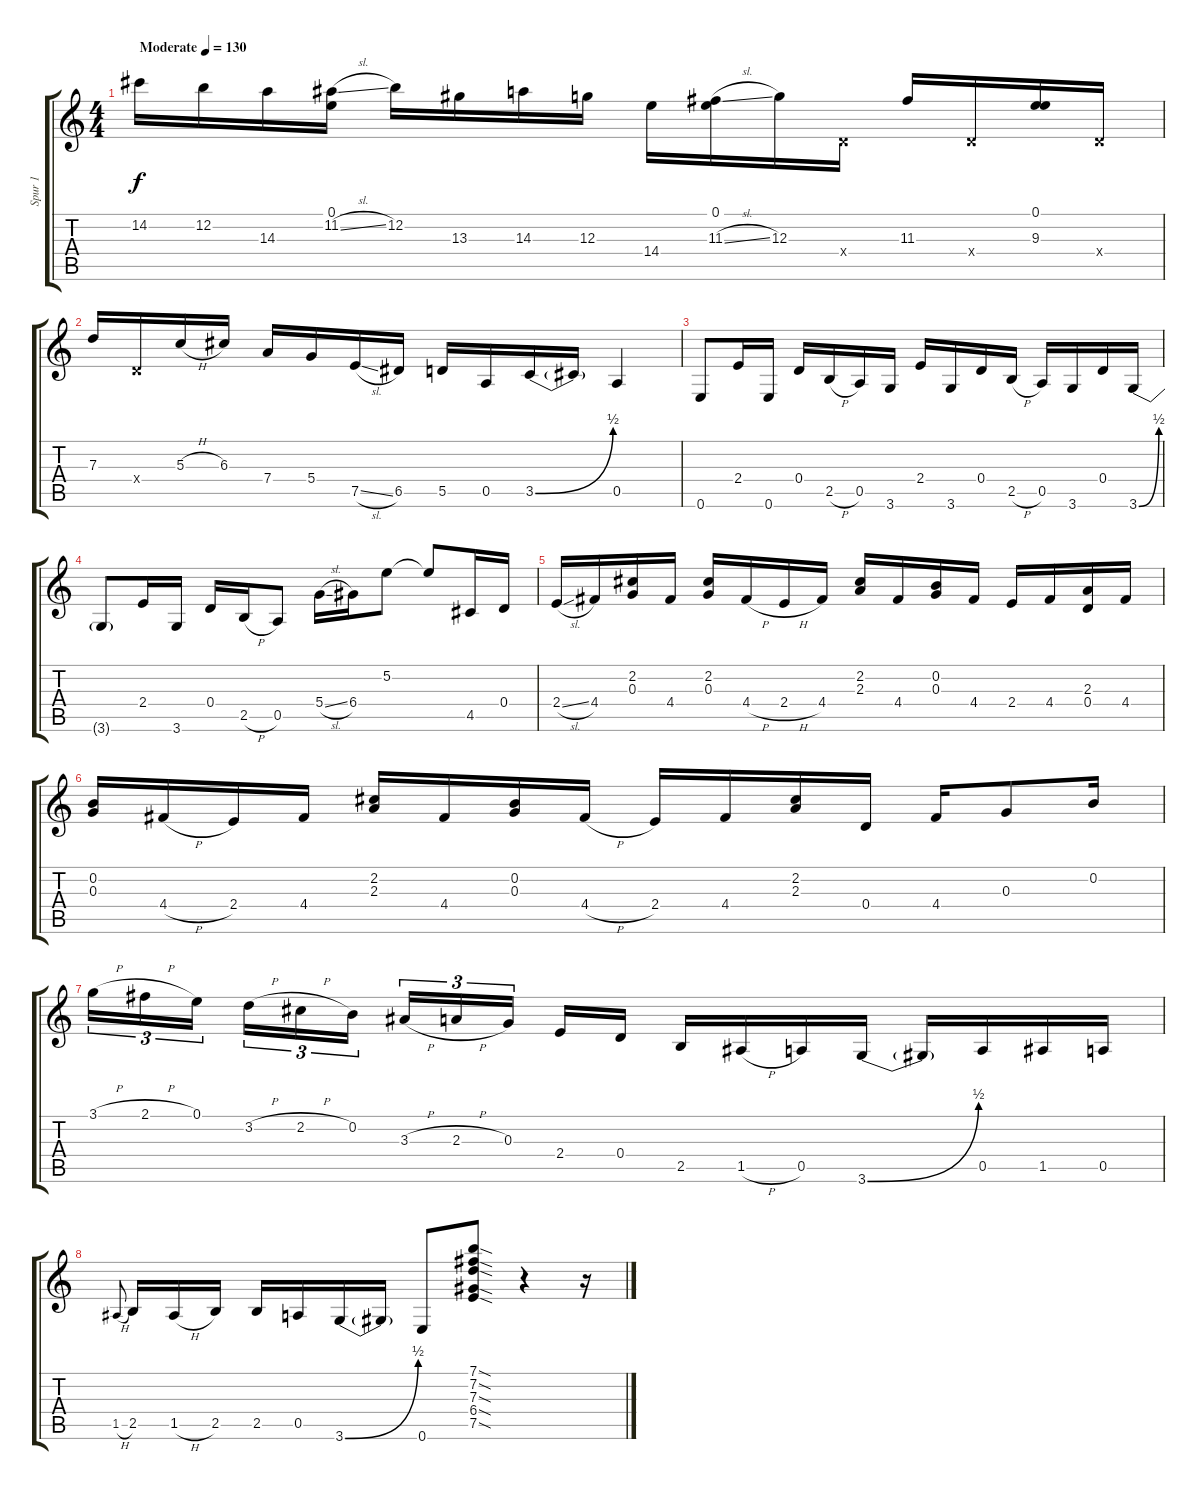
\track ("Spur 1" "Spur 1") {instrument electricguitarclean}
\staff {score tabs}
\tuning (E4 B3 G3 D3 A2 E2) {hide}
\ts (4 4)
\tempo (130 "Moderate")
\clef g2
\ks c
14.2.16{dy f instrument electricguitarclean} 12.2.16 14.3.16 (0.1 11.2{sl}).16 12.2.16 13.3.16 14.3.16 12.3.16 14.4.16 (0.1 11.3{sl}).16 12.3.16 0.4{x}.16 11.3.16 0.4{x}.16 (0.1 9.3).16 0.4{x}.16 |
7.3.16 0.4{x}.16 5.3{h}.16 6.3.16 7.4.16 5.4.16 7.5{sl}.16 6.5.16 5.5.16 0.5.16 3.5{be (bend 0 0 60 2)}.16 3.5{t}.16 0.5.4 |
0.6.8{beam merge} 2.4.16{beam merge} 0.6.16{beam split} 0.4.16{beam merge} 2.5{h}.16{beam merge} 0.5.16{beam merge} 3.6.16{beam split} 2.4.16{beam merge} 3.6.16{beam merge} 0.4.16{beam merge} 2.5{h}.16{beam split} 0.5.16{beam merge} 3.6.16{beam merge} 0.4.16{beam merge} 3.6{be (bend 0 0 60 2)}.16 |
3.6{t}.8 2.4.16 3.6.16 0.4.16{beam merge} 2.5{h}.16{beam merge} 0.5.8{beam split} 5.4{sl}.16{beam merge} 6.4.16{beam merge} 5.2.8 5.2{t}.8 4.5.16 0.4.16 |
2.4{sl}.16 4.4.16 (2.2 0.3).16 4.4.16 (2.2 0.3).16 4.4{h}.16 2.4{h}.16 4.4.16 (2.2 2.3).16 4.4.16 (0.2 0.3).16 4.4.16 2.4.16 4.4.16 (2.3 0.4).16 4.4.16 |
(0.2 0.3).16 4.4{h}.16 2.4.16 4.4.16 (2.2 2.3).16 4.4.16 (0.2 0.3).16 4.4{h}.16 2.4.16 4.4.16 (2.2 2.3).16 0.4.16 4.4.16 0.3.8 0.2.16 |
3.1{h}.16{tu (3 2) beam merge} 2.1{h}.16{tu (3 2) beam merge} 0.1.16{tu (3 2) beam split} 3.2{h}.16{tu (3 2) beam merge} 2.2{h}.16{tu (3 2) beam merge} 0.2.16{tu (3 2)} 3.3{h}.16{tu (3 2) beam merge} 2.3{h}.16{tu (3 2) beam merge} 0.3.16{tu (3 2) beam split} 2.4.16 0.4.16 2.5.16 1.5{h}.16 0.5.16 3.6{be (bend 0 0 60 2)}.16 3.6{t}.16 0.5.16 1.5.16 0.5.16 |
1.5{h}.8{gr onbeat} 2.5.16{beam merge} 1.5{h}.16{beam merge} 2.5.16{beam split} 2.5.16{beam merge} 0.5.16{beam merge} 3.6{be (bend 0 0 60 2)}.16{beam merge} 3.6{t}.16{beam split} 0.6.8{beam merge} (7.1{sod} 7.2{sod} 7.3{sod} 6.4{sod} 7.5{sod}).8 r.4 r.16
